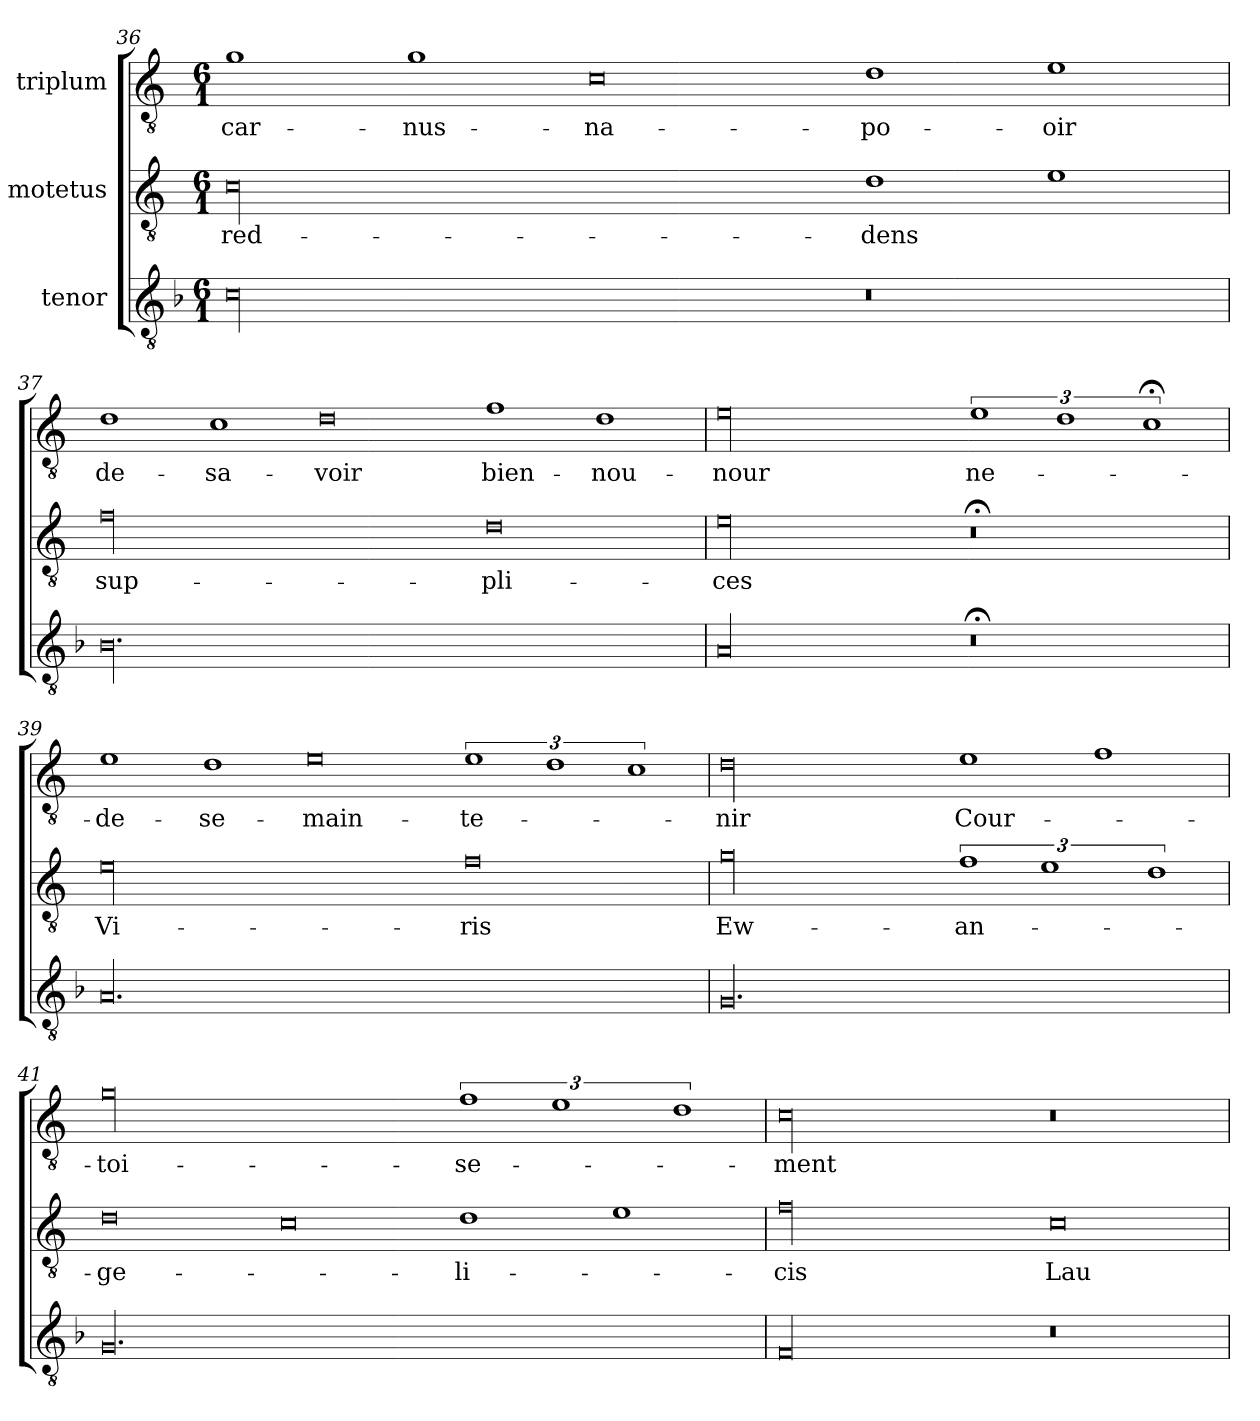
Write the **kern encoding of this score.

**kern	**kern	**text	**kern	**text
*part3	*part2	*part2	*part1	*part1
*staff3	*staff2	*staff2	*staff1	*staff1
*I"tenor	*I"motetus	*	*I"triplum	*
*clefGv2	*clefGv2	*	*clefGv2	*
*k[b-]	*k[]	*	*k[]	*
*F:	*C:	*	*C:	*
*M6/1	*M6/1	*	*M6/1	*
=36	=36	=36	=36	=36
00c\	00c\	red-	1g\	car-
.	.	.	1g\	nus-
.	.	.	0c\	na-
0r	1d\	-dens	1d\	po-
.	1e\	.	1e\	-oir
=37	=37	=37	=37	=37
00.B-\	00f\	sup-	1d\	de-
.	.	.	1c\	sa-
.	.	.	0d\	-voir
.	0d\	-pli-	1f\	bien-
.	.	.	1d\	nou-
=38	=38	=38	=38	=38
00A/	00e\	-ces	00e\	-nour
0r;<	0r;<	.	3%2e\	ne-
.	.	.	3%2d\	.
.	.	.	3%2c;<\	.
=39	=39	=39	=39	=39
00.A/	00e\	Vi-	1e\	de-
.	.	.	1d\	se-
.	.	.	0e\	main-
.	0f\	-ris	3%2e\	-te-
.	.	.	3%2d\	.
.	.	.	3%2c\	.
=40	=40	=40	=40	=40
00.G/	00g\	Ew-	00d\	-nir
.	3%2f\	-an-	1e\	Cour-
.	3%2e\	.	.	.
.	.	.	1f\	.
.	3%2d\	.	.	.
=41	=41	=41	=41	=41
00.G/	0d\	-ge-	00g\	-toi-
.	0c\	.	.	.
.	1d\	-li-	3%2f\	-se-
.	.	.	3%2e\	.
.	1e\	.	.	.
.	.	.	3%2d\	.
=42	=42	=42	=42	=42
00F/	00f\	-cis	00c\	-ment
0r	0c\	Lau-	0r	.
=	=	=	=	=
*-	*-	*-	*-	*-
